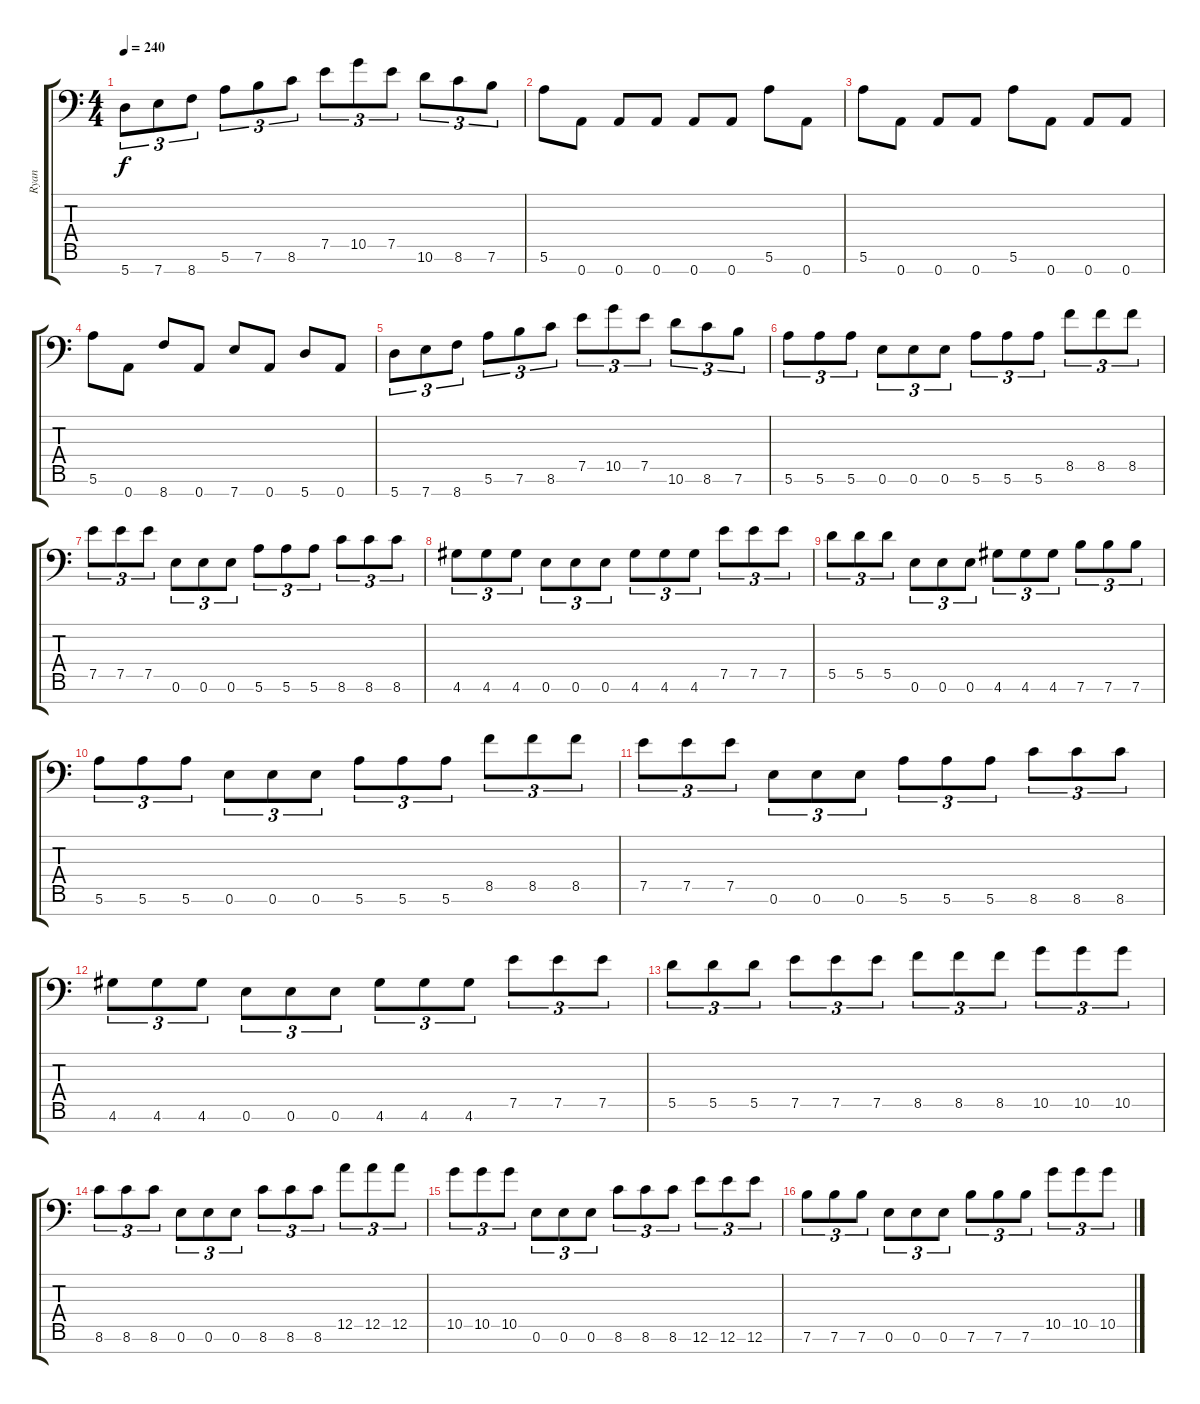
\track ("Ryan" "Ryan") {instrument acousticguitarsteel}
\staff {score tabs}
\tuning (E4 B3 Gb3 D3 A2 E2 A1) {hide}
\ts (4 4)
\tempo 240
\clef f4
\ks aminor
5.7.8{tu (3 2) dy f} 7.7.8{tu (3 2)} 8.7.8{tu (3 2)} 5.6.8{tu (3 2)} 7.6.8{tu (3 2)} 8.6.8{tu (3 2)} 7.5.8{tu (3 2)} 10.5.8{tu (3 2)} 7.5.8{tu (3 2)} 10.6.8{tu (3 2)} 8.6.8{tu (3 2)} 7.6.8{tu (3 2)} |
5.6.8 0.7.8 0.7.8 0.7.8 0.7.8 0.7.8 5.6.8 0.7.8 |
5.6.8 0.7.8 0.7.8 0.7.8 5.6.8 0.7.8 0.7.8 0.7.8 |
5.6.8 0.7.8 8.7.8 0.7.8 7.7.8 0.7.8 5.7.8 0.7.8 |
5.7.8{tu (3 2)} 7.7.8{tu (3 2)} 8.7.8{tu (3 2)} 5.6.8{tu (3 2)} 7.6.8{tu (3 2)} 8.6.8{tu (3 2)} 7.5.8{tu (3 2)} 10.5.8{tu (3 2)} 7.5.8{tu (3 2)} 10.6.8{tu (3 2)} 8.6.8{tu (3 2)} 7.6.8{tu (3 2)} |
5.6.8{tu (3 2)} 5.6.8{tu (3 2)} 5.6.8{tu (3 2)} 0.6.8{tu (3 2)} 0.6.8{tu (3 2)} 0.6.8{tu (3 2)} 5.6.8{tu (3 2)} 5.6.8{tu (3 2)} 5.6.8{tu (3 2)} 8.5.8{tu (3 2)} 8.5.8{tu (3 2)} 8.5.8{tu (3 2)} |
7.5.8{tu (3 2)} 7.5.8{tu (3 2)} 7.5.8{tu (3 2)} 0.6.8{tu (3 2)} 0.6.8{tu (3 2)} 0.6.8{tu (3 2)} 5.6.8{tu (3 2)} 5.6.8{tu (3 2)} 5.6.8{tu (3 2)} 8.6.8{tu (3 2)} 8.6.8{tu (3 2)} 8.6.8{tu (3 2)} |
4.6.8{tu (3 2)} 4.6.8{tu (3 2)} 4.6.8{tu (3 2)} 0.6.8{tu (3 2)} 0.6.8{tu (3 2)} 0.6.8{tu (3 2)} 4.6.8{tu (3 2)} 4.6.8{tu (3 2)} 4.6.8{tu (3 2)} 7.5.8{tu (3 2)} 7.5.8{tu (3 2)} 7.5.8{tu (3 2)} |
5.5.8{tu (3 2)} 5.5.8{tu (3 2)} 5.5.8{tu (3 2)} 0.6.8{tu (3 2)} 0.6.8{tu (3 2)} 0.6.8{tu (3 2)} 4.6.8{tu (3 2)} 4.6.8{tu (3 2)} 4.6.8{tu (3 2)} 7.6.8{tu (3 2)} 7.6.8{tu (3 2)} 7.6.8{tu (3 2)} |
5.6.8{tu (3 2)} 5.6.8{tu (3 2)} 5.6.8{tu (3 2)} 0.6.8{tu (3 2)} 0.6.8{tu (3 2)} 0.6.8{tu (3 2)} 5.6.8{tu (3 2)} 5.6.8{tu (3 2)} 5.6.8{tu (3 2)} 8.5.8{tu (3 2)} 8.5.8{tu (3 2)} 8.5.8{tu (3 2)} |
7.5.8{tu (3 2)} 7.5.8{tu (3 2)} 7.5.8{tu (3 2)} 0.6.8{tu (3 2)} 0.6.8{tu (3 2)} 0.6.8{tu (3 2)} 5.6.8{tu (3 2)} 5.6.8{tu (3 2)} 5.6.8{tu (3 2)} 8.6.8{tu (3 2)} 8.6.8{tu (3 2)} 8.6.8{tu (3 2)} |
4.6.8{tu (3 2)} 4.6.8{tu (3 2)} 4.6.8{tu (3 2)} 0.6.8{tu (3 2)} 0.6.8{tu (3 2)} 0.6.8{tu (3 2)} 4.6.8{tu (3 2)} 4.6.8{tu (3 2)} 4.6.8{tu (3 2)} 7.5.8{tu (3 2)} 7.5.8{tu (3 2)} 7.5.8{tu (3 2)} |
5.5.8{tu (3 2)} 5.5.8{tu (3 2)} 5.5.8{tu (3 2)} 7.5.8{tu (3 2)} 7.5.8{tu (3 2)} 7.5.8{tu (3 2)} 8.5.8{tu (3 2)} 8.5.8{tu (3 2)} 8.5.8{tu (3 2)} 10.5.8{tu (3 2)} 10.5.8{tu (3 2)} 10.5.8{tu (3 2)} |
8.6.8{tu (3 2)} 8.6.8{tu (3 2)} 8.6.8{tu (3 2)} 0.6.8{tu (3 2)} 0.6.8{tu (3 2)} 0.6.8{tu (3 2)} 8.6.8{tu (3 2)} 8.6.8{tu (3 2)} 8.6.8{tu (3 2)} 12.5.8{tu (3 2)} 12.5.8{tu (3 2)} 12.5.8{tu (3 2)} |
10.5.8{tu (3 2)} 10.5.8{tu (3 2)} 10.5.8{tu (3 2)} 0.6.8{tu (3 2)} 0.6.8{tu (3 2)} 0.6.8{tu (3 2)} 8.6.8{tu (3 2)} 8.6.8{tu (3 2)} 8.6.8{tu (3 2)} 12.6.8{tu (3 2)} 12.6.8{tu (3 2)} 12.6.8{tu (3 2)} |
7.6.8{tu (3 2)} 7.6.8{tu (3 2)} 7.6.8{tu (3 2)} 0.6.8{tu (3 2)} 0.6.8{tu (3 2)} 0.6.8{tu (3 2)} 7.6.8{tu (3 2)} 7.6.8{tu (3 2)} 7.6.8{tu (3 2)} 10.5.8{tu (3 2)} 10.5.8{tu (3 2)} 10.5.8{tu (3 2)}
